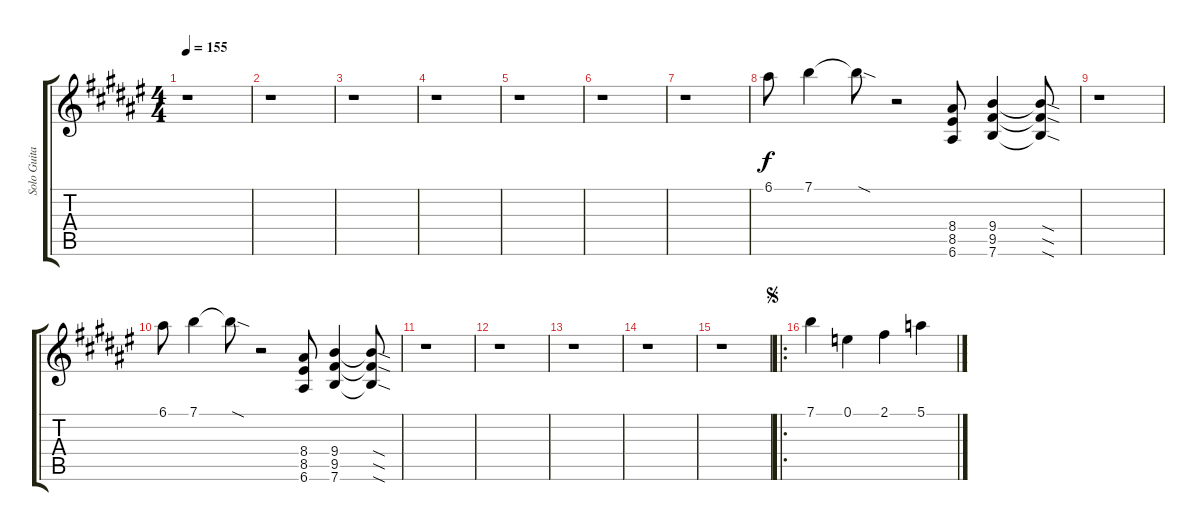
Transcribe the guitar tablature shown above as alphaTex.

\track ("Solo Guitar" "Solo Guita") {instrument distortionguitar}
\staff {score tabs}
\tuning (E4 B3 G3 D3 A2 E2) {hide}
\ts (4 4)
\tempo 155
\clef g2
\ks d#minor
r.1{dy f} |
r.1 |
r.1 |
\ks f#
r.1 |
\ks d#minor
r.1 |
r.1 |
r.1 |
\ks f#
6.1.8 7.1.4 7.1{sod t}.8 r.2 (8.4 8.5 6.6).8 (9.4 9.5 7.6).4 (9.4{sod t} 9.5{sod t} 7.6{sod t}).8 |
\ks d#minor
r.1 |
6.1.8 7.1.4 7.1{sod t}.8 r.2 (8.4 8.5 6.6).8 (9.4 9.5 7.6).4 (9.4{sod t} 9.5{sod t} 7.6{sod t}).8 |
r.1 |
\ks f#
r.1 |
\ks d#minor
r.1 |
r.1 |
r.1 |
\ro
\jump segno
\ks f#
7.1.4 0.1.4 2.1.4 5.1.4
